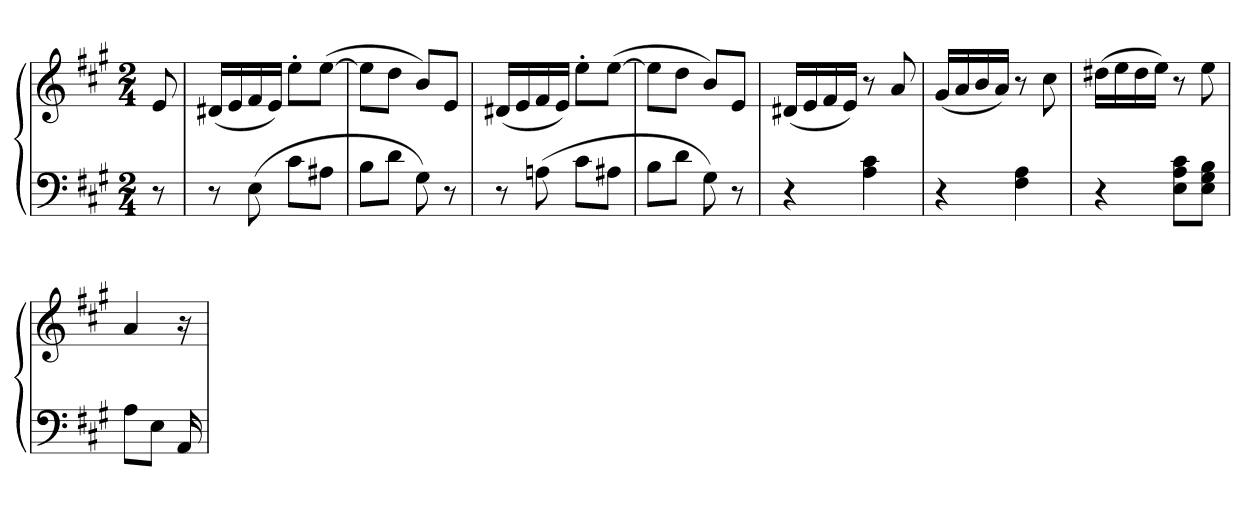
**kern	**kern
*part1	*part1
*staff2	*staff1
*clefF4	*clefG2
*k[f#c#g#]	*k[f#c#g#]
*A:	*A:
*M2/4	*M2/4
=	=
8r	8e
=	=
8r	(16d#XLL
.	16e
(8E	16f#
.	16eJJ)
8c#L	8ee'L
8A#XJ	([8eeJ
=	=
8BL	8eeL]
8dJ	8ddJ
8G#)	8bL)
8r	8eJ
=	=
8r	(16d#XLL
.	16e
(8An	16f#
.	16eJJ)
8c#L	8ee'L
8A#XJ	([8eeJ
=	=
8BL	8eeL]
8dJ	8ddJ
8G#)	8bL)
8r	8eJ
=	=
4r	(16d#XLL
.	16e
.	16f#
.	16eJJ)
4A 4c#	8r
.	8a
=	=
4r	(16g#LL
.	16a
.	16b
.	16aJJ)
4F# 4A	8r
.	8cc#
=	=
4r	(16dd#XLL
.	16ee
.	16dd#
.	16eeJJ)
8E 8A 8c#L	8r
8E 8G# 8BJ	8ee
=	=
8AL	4a
8EJ	.
16AA	16r
=	=
*-	*-
